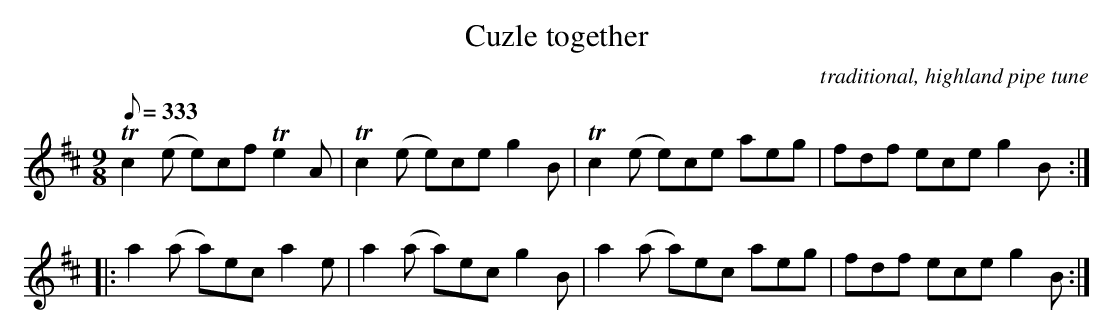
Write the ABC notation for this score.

X:1
T:Cuzle together
C:traditional, highland pipe tune
L:1/8
M:9/8
Q:333
K:Amix
Tc2 (e e)cf Te2 A|Tc2 (e e)ce g2 B|Tc2 (e e)ce aeg|fdf ece g2 B:|
|:a2 (a a)ec a2 e|a2 (a a)ec g2 B|a2 (a a)ec aeg|fdf ece g2 B:|
